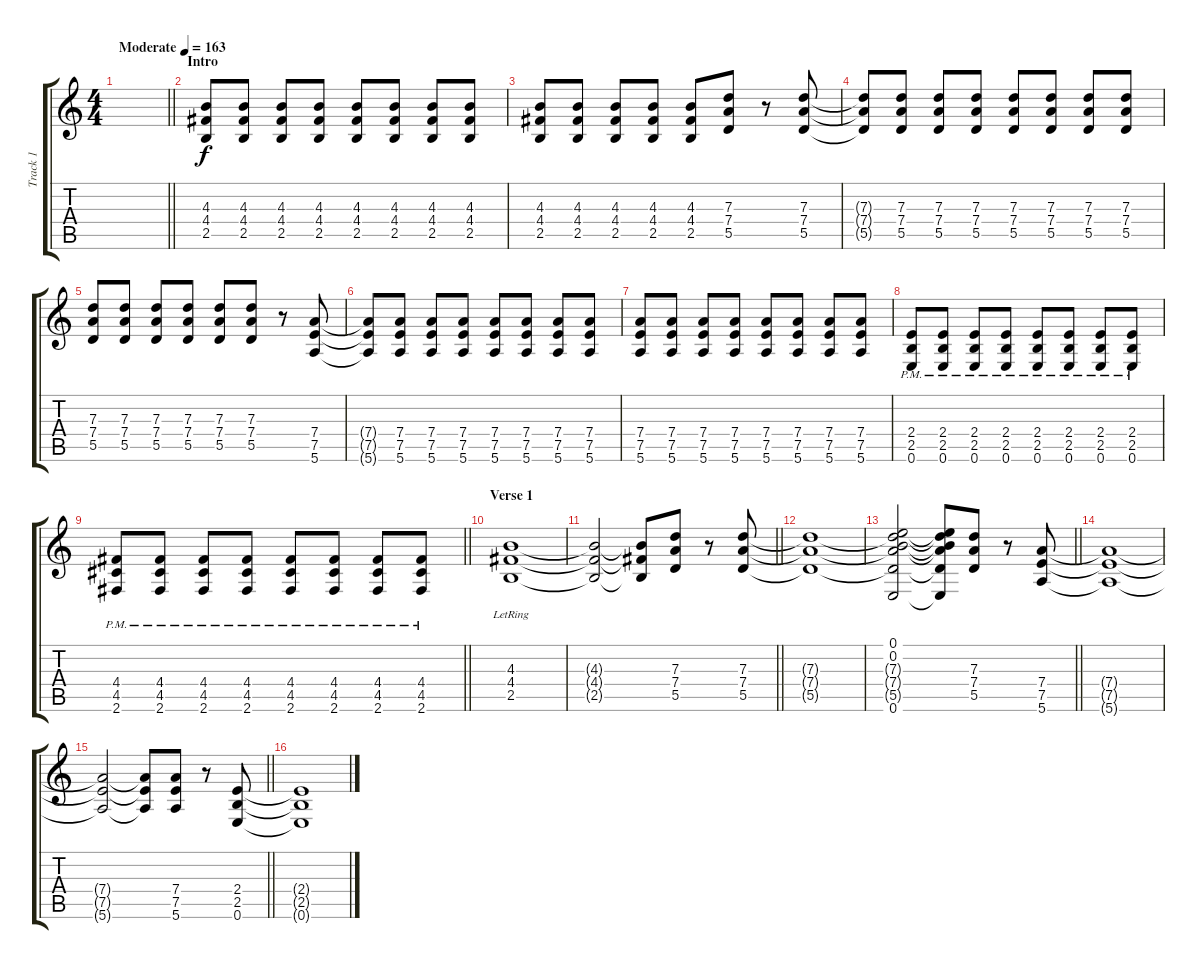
\track ("Track 1" "Track 1") {instrument overdrivenguitar}
\staff {score tabs}
\tuning (E4 B3 G3 D3 A2 E2) {hide}
\ts (4 4)
\tempo (163 "Moderate")
\clef g2
\barLineRight lightlight
\ks c
|
\section ("" "Intro")
(4.3 4.4 2.5).8 (4.3 4.4 2.5).8 (4.3 4.4 2.5).8 (4.3 4.4 2.5).8 (4.3 4.4 2.5).8 (4.3 4.4 2.5).8 (4.3 4.4 2.5).8 (4.3 4.4 2.5).8 |
(4.3 4.4 2.5).8 (4.3 4.4 2.5).8 (4.3 4.4 2.5).8 (4.3 4.4 2.5).8 (4.3 4.4 2.5).8 (7.3 7.4 5.5).8 r.8 (7.3 7.4 5.5).8 |
(7.3{t} 7.4{t} 5.5{t}).8 (7.3 7.4 5.5).8 (7.3 7.4 5.5).8 (7.3 7.4 5.5).8 (7.3 7.4 5.5).8 (7.3 7.4 5.5).8 (7.3 7.4 5.5).8 (7.3 7.4 5.5).8 |
(7.3 7.4 5.5).8 (7.3 7.4 5.5).8 (7.3 7.4 5.5).8 (7.3 7.4 5.5).8 (7.3 7.4 5.5).8 (7.3 7.4 5.5).8 r.8 (7.4 7.5 5.6).8 |
(7.4{t} 7.5{t} 5.6{t}).8 (7.4 7.5 5.6).8 (7.4 7.5 5.6).8 (7.4 7.5 5.6).8 (7.4 7.5 5.6).8 (7.4 7.5 5.6).8 (7.4 7.5 5.6).8 (7.4 7.5 5.6).8 |
(7.4 7.5 5.6).8 (7.4 7.5 5.6).8 (7.4 7.5 5.6).8 (7.4 7.5 5.6).8 (7.4 7.5 5.6).8 (7.4 7.5 5.6).8 (7.4 7.5 5.6).8 (7.4 7.5 5.6).8 |
(2.4{pm} 2.5{pm} 0.6{pm}).8 (2.4{pm} 2.5{pm} 0.6{pm}).8 (2.4{pm} 2.5{pm} 0.6{pm}).8 (2.4{pm} 2.5{pm} 0.6{pm}).8 (2.4{pm} 2.5{pm} 0.6{pm}).8 (2.4{pm} 2.5{pm} 0.6{pm}).8 (2.4{pm} 2.5{pm} 0.6{pm}).8 (2.4{pm} 2.5{pm} 0.6{pm}).8 |
\barLineRight lightlight
(4.4{pm} 4.5{pm} 2.6{pm}).8 (4.4{pm} 4.5{pm} 2.6{pm}).8 (4.4{pm} 4.5{pm} 2.6{pm}).8 (4.4{pm} 4.5{pm} 2.6{pm}).8 (4.4{pm} 4.5{pm} 2.6{pm}).8 (4.4{pm} 4.5{pm} 2.6{pm}).8 (4.4{pm} 4.5{pm} 2.6{pm}).8 (4.4{pm} 4.5{pm} 2.6{pm}).8 |
\section ("" "Verse 1")
(4.3{lr} 4.4{lr} 2.5{lr}).1 |
\barLineRight lightlight
(4.3{t} 4.4{t} 2.5{t}).2 (4.3{t} 4.4{t} 2.5{t}).8 (7.3 7.4 5.5).8 r.8 (7.3 7.4 5.5).8 |
(7.3{t} 7.4{t} 5.5{t}).1 |
\barLineRight lightlight
(0.1 0.2 7.3{t} 7.4{t} 5.5{t} 0.6).2 (0.1{t} 0.2{t} 7.3{t} 7.4{t} 5.5{t} 0.6{t}).8 (7.3 7.4 5.5).8 r.8 (7.4 7.5 5.6).8 |
(7.4{t} 7.5{t} 5.6{t}).1 |
\barLineRight lightlight
(7.4{t} 7.5{t} 5.6{t}).2 (7.4{t} 7.5{t} 5.6{t}).8 (7.4 7.5 5.6).8 r.8 (2.4 2.5 0.6).8 |
(2.4{t} 2.5{t} 0.6{t}).1
